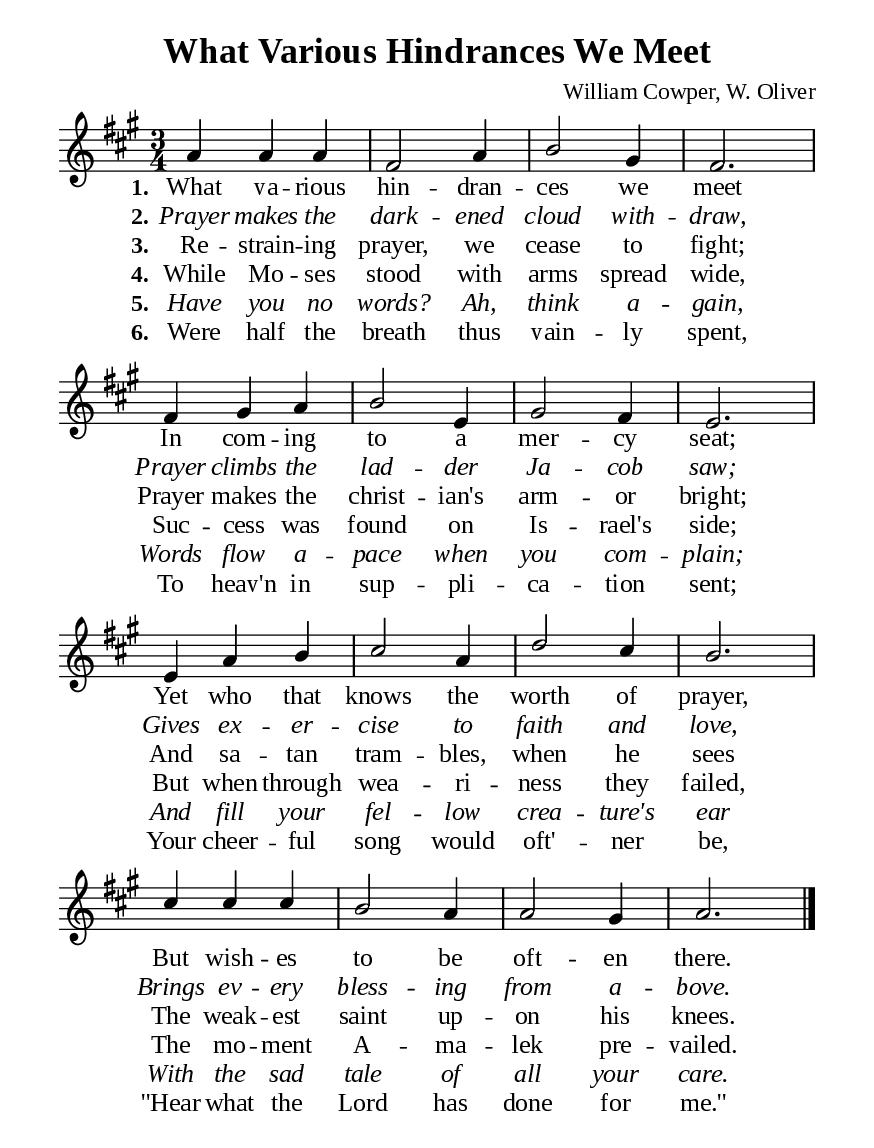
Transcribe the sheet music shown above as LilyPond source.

\version "2.18.2"

\header {
  title = "What Various Hindrances We Meet"
  composer = "William Cowper, W. Oliver"
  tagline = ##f
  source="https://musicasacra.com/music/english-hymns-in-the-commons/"
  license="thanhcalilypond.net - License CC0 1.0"
}

global= {
  \key a \major
  \time 3/4
  \override Score.BarNumber.break-visibility = ##(#f #f #f)
}

\paper {
  #(set-paper-size "a5")
  top-margin = 10\mm
  bottom-margin = 5\mm
  left-margin = 10\mm
  right-margin = 10\mm
  indent = #0
  #(define fonts
	 (make-pango-font-tree "Liberation Serif"
	 		       "Liberation Serif"
			       "Liberation Serif"
			       (/ 20 20)))
  system-system-spacing = #'((basic-distance . 2) (padding . 2))
}

printItalic = \with {
  \override LyricText.font-shape = #'italic
}

% Verse music
musicVerseSoprano = \relative c'' {
  %{	01	%} a4 a a |
  %{	02	%} fis2 a4 |
  %{	03	%} b2 gis4 |
  %{	04	%} fis2. |
  %{	05	%} fis4 gis a |
  %{	06	%} b2 e,4 |
  %{	07	%} gis2 fis4 |
  %{	08	%} e2. |
  %{	09	%} e4 a b |
  %{	10	%} cis2 a4 |
  %{	11	%} d2 cis4 |
  %{	12	%} b2. |
  %{	13	%} cis4 cis cis |
  %{	14	%} b2 a4 |
  %{	15	%} a2 gis4 |
  %{	16	%} a2. \bar "|."
}

% Verse lyrics
verseOne = \lyricmode {
  \set stanza = #"1."
  What va -- rious hin -- dran -- ces we meet
  In com -- ing to a mer -- cy seat;
  Yet who that knows the worth of prayer,
  But wish -- es to be oft -- en there.
}

verseTwo = \lyricmode {
  \set stanza = #"2."
  Prayer makes the dark -- ened cloud with -- draw,
  Prayer climbs the lad -- der Ja -- cob saw;
  Gives ex -- er -- cise to faith and love,
  Brings ev -- ery bless -- ing from a -- bove.
}

verseThree = \lyricmode {
  \set stanza = #"3."
  Re -- strain -- ing prayer, we cease to fight;
  Prayer makes the christ -- ian's arm -- or bright;
  And sa -- tan tram -- bles, when he sees
  The weak -- est saint up -- on his knees.
}

verseFour = \lyricmode {
  \set stanza = #"4."
  While Mo -- ses stood with arms spread wide,
  Suc -- cess was found on Is -- rael's side;
  But when through wea -- ri -- ness they failed,
  The mo -- ment A -- ma -- lek pre -- vailed.
}

verseFive = \lyricmode {
  \set stanza = #"5."
  Have you no words? Ah, think a -- gain,
  Words flow a -- pace when you com -- plain;
  And fill your fel -- low crea -- ture's ear
  With the sad tale of all your care.
}

verseSix = \lyricmode {
  \set stanza = #"6."
  Were half the breath thus vain -- ly spent,
  To heav'n in sup -- pli -- ca -- tion sent;
  Your cheer -- ful song would oft' -- ner be,
  ''Hear what the Lord has done for me.''
}

% Layout
\score {
    \new ChoirStaff <<
      \new Staff <<
        \clef "treble"
        \new Voice = "sopranos" { \global \stemUp \slurUp \musicVerseSoprano }
      >>
      \new Lyrics \lyricsto sopranos \verseOne
      \new Lyrics \printItalic \lyricsto sopranos \verseTwo
      \new Lyrics \lyricsto sopranos \verseThree
      \new Lyrics \lyricsto sopranos \verseFour
      \new Lyrics \printItalic \lyricsto sopranos \verseFive
      \new Lyrics \lyricsto sopranos \verseSix
    >>
}
